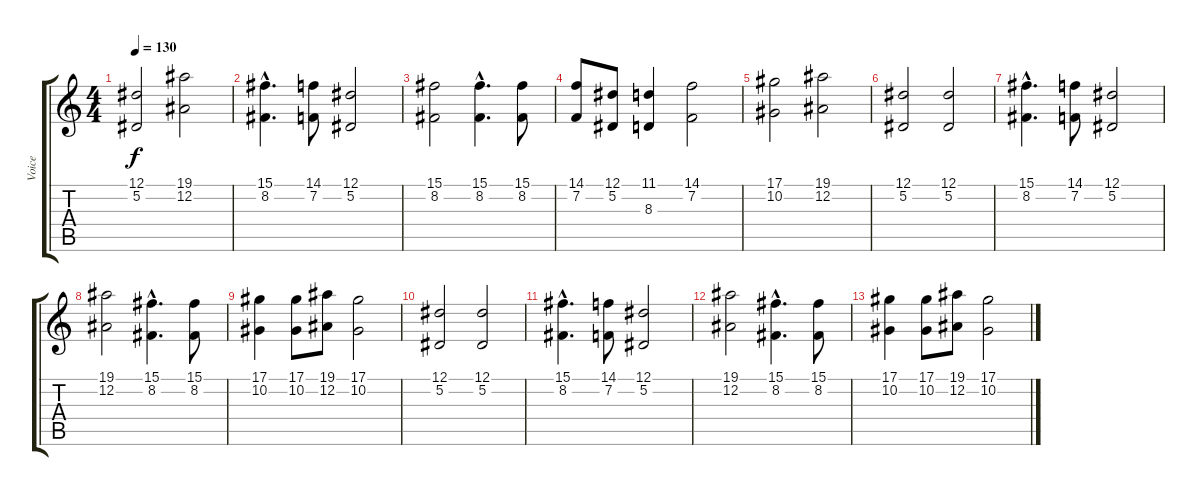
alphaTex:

\track ("Voice" "Voice") {instrument lead6voice}
\staff {score tabs}
\tuning (Eb4 Bb3 Gb3 Db3 Ab2 Eb2) {hide}
\ts (4 4)
\tempo 130
\clef g2
\ks c
(12.1 5.2).2{dy f} (19.1 12.2).2 |
(15.1{hac} 8.2{hac}).4{d} (14.1 7.2).8 (12.1 5.2).2 |
(15.1 8.2).2 (15.1{hac} 8.2{hac}).4{d} (15.1 8.2).8 |
(14.1 7.2).8 (12.1 5.2).8 (11.1 8.3).4 (14.1 7.2).2 |
(17.1 10.2).2 (19.1 12.2).2 |
(12.1 5.2).2 (12.1 5.2).2 |
(15.1{hac} 8.2{hac}).4{d} (14.1 7.2).8 (12.1 5.2).2 |
(19.1 12.2).2 (15.1{hac} 8.2{hac}).4{d} (15.1 8.2).8 |
(17.1 10.2).4 (17.1 10.2).8 (19.1 12.2).8 (17.1 10.2).2 |
(12.1 5.2).2 (12.1 5.2).2 |
(15.1{hac} 8.2{hac}).4{d} (14.1 7.2).8 (12.1 5.2).2 |
(19.1 12.2).2 (15.1{hac} 8.2{hac}).4{d} (15.1 8.2).8 |
(17.1 10.2).4 (17.1 10.2).8 (19.1 12.2).8 (17.1 10.2).2
